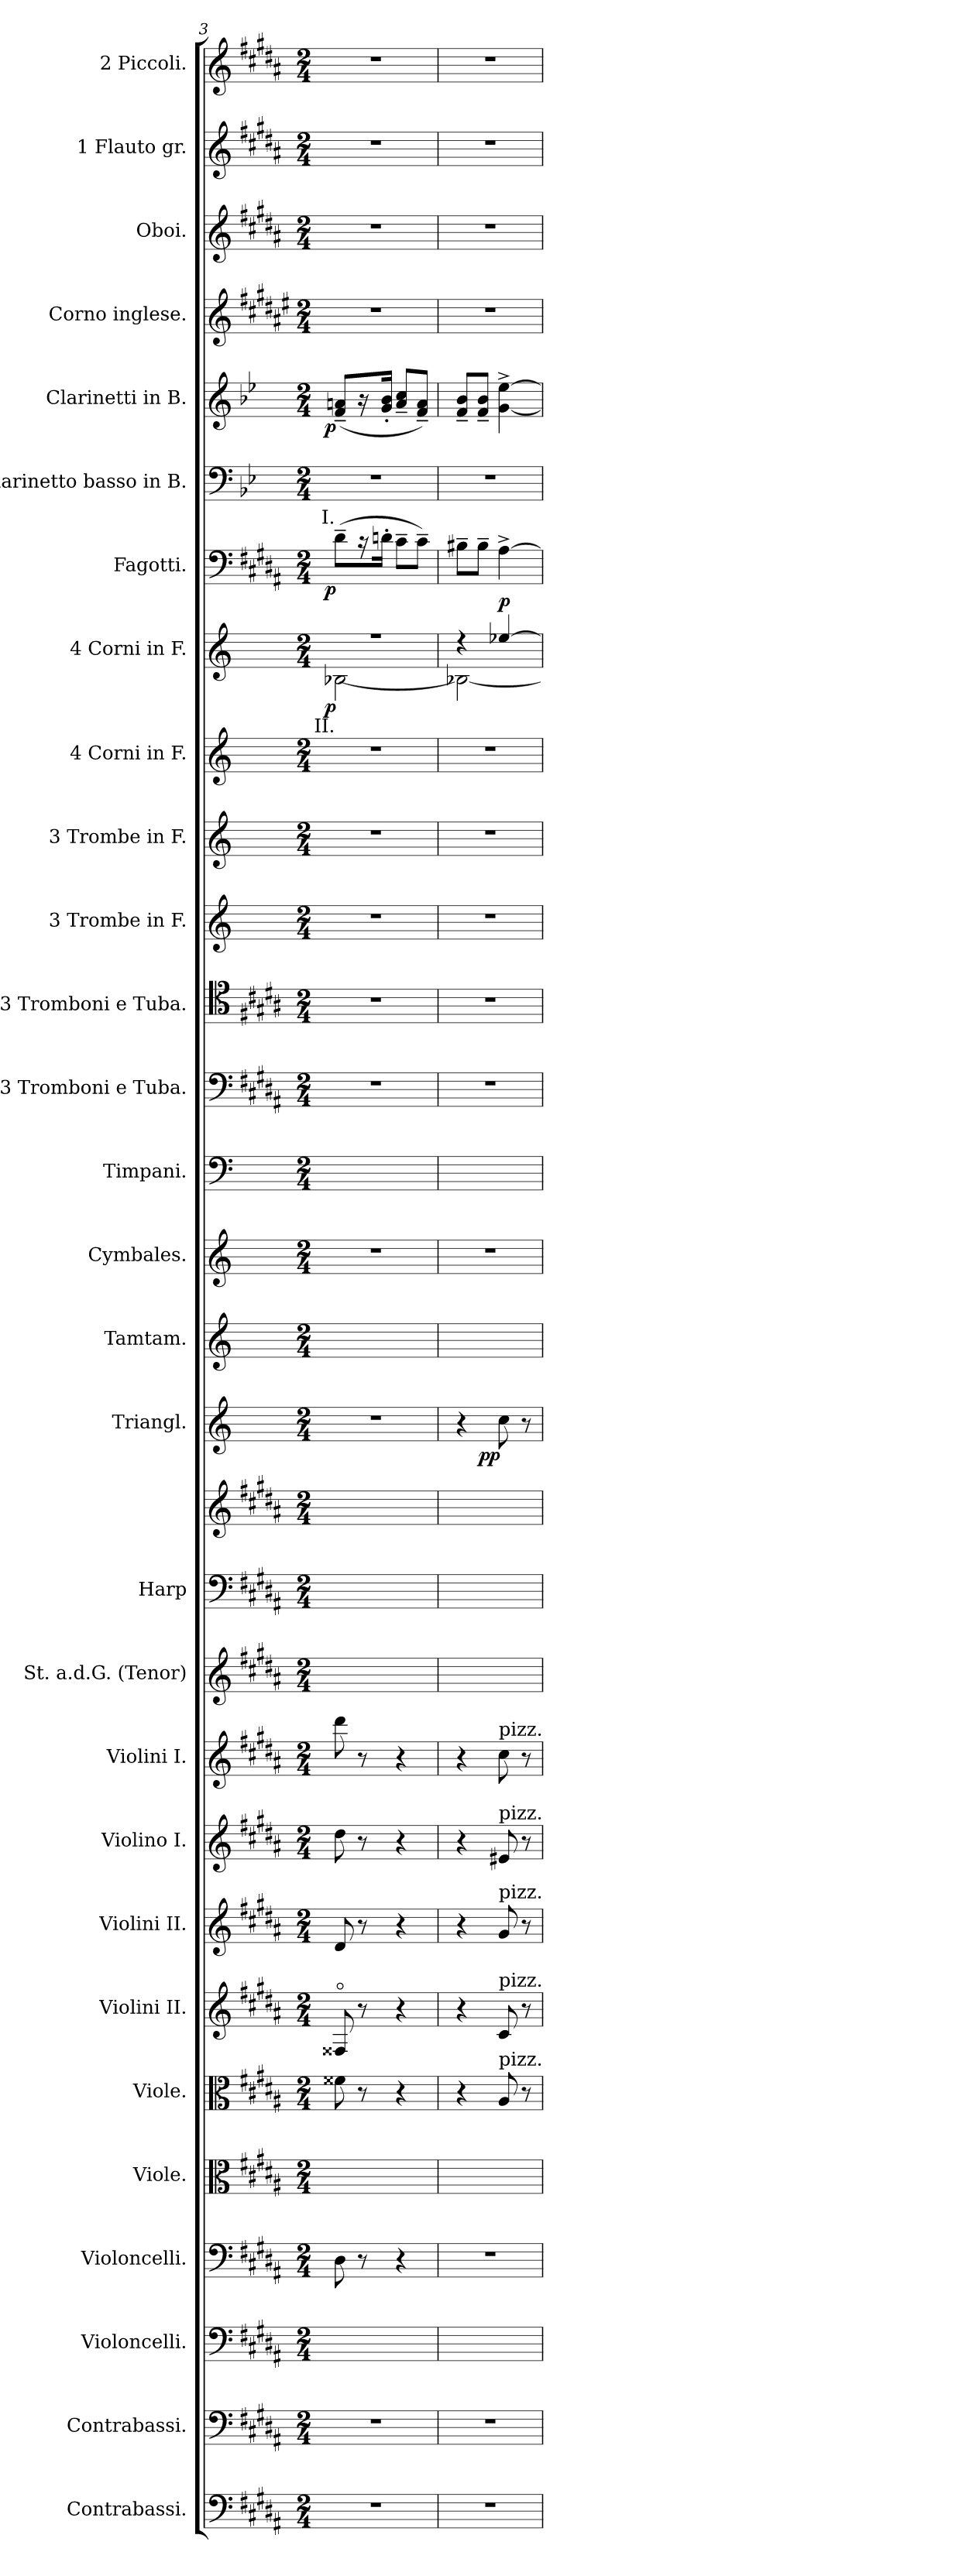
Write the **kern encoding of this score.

**kern	**kern	**kern	**kern	**kern	**kern	**kern	**kern	**kern	**kern	**kern	**kern	**kern	**kern	**dynam	**kern	**kern	**kern	**kern	**kern	**kern	**kern	**kern	**kern	**dynam	**kern	**dynam	**kern	**kern	**dynam	**kern	**kern	**kern	**kern
*part29	*part28	*part27	*part26	*part25	*part24	*part23	*part22	*part21	*part20	*part19	*part18	*part18	*part17	*part17	*part16	*part15	*part14	*part13	*part12	*part11	*part10	*part9	*part8	*part8	*part7	*part7	*part6	*part5	*part5	*part4	*part3	*part2	*part1
*staff30	*staff29	*staff28	*staff27	*staff26	*staff25	*staff24	*staff23	*staff22	*staff21	*staff20	*staff19	*staff18	*staff17	*staff17	*staff16	*staff15	*staff14	*staff13	*staff12	*staff11	*staff10	*staff9	*staff8	*staff8	*staff7	*staff7	*staff6	*staff5	*staff5	*staff4	*staff3	*staff2	*staff1
*I"Contrabassi.	*I"Contrabassi.	*I"Violoncelli.	*I"Violoncelli.	*I"Viole.	*I"Viole.	*I"Violini II.	*I"Violini II.	*I"Violino I.	*I"Violini I.	*I"St. a.d.G. (Tenor)	*I"Harp	*	*I"Triangl.	*	*I"Tamtam.	*I"Cymbales.	*I"Timpani.	*I"3 Tromboni e Tuba.	*I"3 Tromboni e Tuba.	*I"3 Trombe in F.	*I"3 Trombe in F.	*I"4 Corni in F.	*I"4 Corni in F.	*	*I"Fagotti.	*	*I"Clarinetto basso in B.	*I"Clarinetti in B.	*	*I"Corno inglese.	*I"Oboi.	*I"1 Flauto gr.	*I"2 Piccoli.
*I'C. B.	*I'C. B.	*I'Vcll.	*I'Vcll.	*	*	*I'Viol. II.	*I'Viol. II.	*I'Viol. I.	*I'Viol. I.	*I'T	*I'Hp	*	*I'triangl	*	*I'Tam-Tam.	*I'Cymb	*I'Timp.	*	*	*	*	*	*	*	*I'Fag.	*	*I'Cl. B. in B	*I'Cl. in B.	*	*I'Cor.ingl.	*I'Ob.	*I'Fl.gr.	*
*clefF4	*clefF4	*clefF4	*clefF4	*clefC3	*clefC3	*clefG2	*clefG2	*clefG2	*clefG2	*clefG2	*clefF4	*clefG2	*clefG2	*	*clefG2	*clefG2	*clefF4	*clefF4	*clefC4	*clefG2	*clefG2	*clefG2	*clefG2	*	*clefF4	*	*clefF4	*clefG2	*	*clefG2	*clefG2	*clefG2	*clefG2
*	*	*	*	*	*	*	*	*	*	*	*	*	*	*	*	*	*	*	*	*ITrd-3c-5	*ITrd-3c-5	*ITrd4c7	*ITrd4c7	*	*	*	*ITrd1c2	*ITrd1c2	*	*ITrd4c7	*	*	*
*k[f#c#g#d#a#]	*k[f#c#g#d#a#]	*k[f#c#g#d#a#]	*k[f#c#g#d#a#]	*k[f#c#g#d#a#]	*k[f#c#g#d#a#]	*k[f#c#g#d#a#]	*k[f#c#g#d#a#]	*k[f#c#g#d#a#]	*k[f#c#g#d#a#]	*k[f#c#g#d#a#]	*k[f#c#g#d#a#]	*k[f#c#g#d#a#]	*k[]	*	*k[]	*k[]	*k[]	*k[f#c#g#d#a#]	*k[f#c#g#d#a#]	*k[b-]	*k[b-]	*k[b-]	*k[b-]	*	*k[f#c#g#d#a#]	*	*k[b-e-a-d-]	*k[b-e-a-d-]	*	*k[f#c#g#d#a#]	*k[f#c#g#d#a#]	*k[f#c#g#d#a#]	*k[f#c#g#d#a#]
*B:	*B:	*B:	*B:	*B:	*B:	*B:	*B:	*B:	*B:	*B:	*B:	*B:	*	*	*	*	*	*B:	*B:	*	*	*	*	*	*B:	*	*	*	*	*B:	*B:	*B:	*B:
*M2/4	*M2/4	*M2/4	*M2/4	*M2/4	*M2/4	*M2/4	*M2/4	*M2/4	*M2/4	*M2/4	*M2/4	*M2/4	*M2/4	*	*M2/4	*M2/4	*M2/4	*M2/4	*M2/4	*M2/4	*M2/4	*M2/4	*M2/4	*	*M2/4	*	*M2/4	*M2/4	*	*M2/4	*M2/4	*M2/4	*M2/4
=3	=3	=3	=3	=3	=3	=3	=3	=3	=3	=3	=3	=3	=3	=3	=3	=3	=3	=3	=3	=3	=3	=3	=3	=3	=3	=3	=3	=3	=3	=3	=3	=3	=3
*	*	*	*	*	*	*	*	*	*	*	*	*	*	*	*	*	*	*	*	*	*	*	*^	*	*	*	*	*	*	*	*	*	*
!	!	!	!	!	!	!	!	!	!	!	!	!	!	!	!	!	!	!	!	!	!	!	!	!	!	!LO:TX:a:rj:t=I.	!	!	!	!	!	!	!	!
!	!	!	!	!	!	!	!	!	!	!	!	!	!	!	!	!	!	!	!	!	!	!	!LO:TX:b:rj:t=II.	!	!	!	!	!	!	!	!	!	!	!
!	!	!	!	!	!	!	!	!	!	!	!	!	!	!	!	!	!	!	!	!	!	!	!	!	!LO:DY:b:rj	!	!LO:DY:b:rj	!	!	!LO:DY:b:rj	!	!	!	!
2r	2r	2ryy	8D#\	2ryy	8f##X\	8F##Xo/	8d#/	8dd#\	8ddd#\	2ryy	2ryy	2ryy	2r	.	2ryy	2r	2ryy	2r	2r	2r	2r	2r	2rff	[2E-X\	p	(8d#~\L	p	2r	(8e-~>/ 8gn~>/L	p	2r	2r	2r	2r
.	.	.	8r	.	8r	8r	8r	8r	8r	.	.	.	.	.	.	.	.	.	.	.	.	.	.	.	.	16r	.	.	16r	.	.	.	.	.
.	.	.	.	.	.	.	.	.	.	.	.	.	.	.	.	.	.	.	.	.	.	.	.	.	.	16dn'\Jk	.	.	16f'>/ 16a-'>/Jk	.	.	.	.	.
.	.	.	4r	.	4r	4r	4r	4r	4r	.	.	.	.	.	.	.	.	.	.	.	.	.	.	.	.	8c#~\L	.	.	8g~>/ 8b-~>/L	.	.	.	.	.
.	.	.	.	.	.	.	.	.	.	.	.	.	.	.	.	.	.	.	.	.	.	.	.	.	.	8c#~\J)	.	.	8e-~>/ 8g~>/J)	.	.	.	.	.
=4	=4	=4	=4	=4	=4	=4	=4	=4	=4	=4	=4	=4	=4	=4	=4	=4	=4	=4	=4	=4	=4	=4	=4	=4	=4	=4	=4	=4	=4	=4	=4	=4	=4	=4
2r	2r	2ryy	2r	2ryy	4r	4r	4r	4r	4r	2ryy	2ryy	2ryy	4r	.	2ryy	2r	2ryy	2r	2r	2r	2r	2r	4rdd	2E-X\_	.	8B#X~\L	.	2r	8e-~>/ 8a-~>/L	.	2r	2r	2r	2r
.	.	.	.	.	.	.	.	.	.	.	.	.	.	.	.	.	.	.	.	.	.	.	.	.	.	8B#~\J	.	.	8e-~>/ 8a-~>/J	.	.	.	.	.
!	!	!	!	!	!	!	!	!	!LO:TX:a:t=pizz.	!	!	!	!	!	!	!	!	!	!	!	!	!	!	!	!	!	!	!	!	!	!	!	!	!
!	!	!	!	!	!	!	!	!LO:TX:a:t=pizz.	!	!	!	!	!	!	!	!	!	!	!	!	!	!	!	!	!	!	!	!	!	!	!	!	!	!
!	!	!	!	!	!	!	!LO:TX:a:t=pizz.	!	!	!	!	!	!	!	!	!	!	!	!	!	!	!	!	!	!	!	!	!	!	!	!	!	!	!
!	!	!	!	!	!	!LO:TX:a:t=pizz.	!	!	!	!	!	!	!	!	!	!	!	!	!	!	!	!	!	!	!	!	!	!	!	!	!	!	!	!
!	!	!	!	!	!LO:TX:a:t=pizz.	!	!	!	!	!	!	!	!	!	!	!	!	!	!	!	!	!	!	!	!	!	!	!	!	!	!	!	!	!
!	!	!	!	!	!	!	!	!	!	!	!	!	!	!LO:DY:b:rj	!	!	!	!	!	!	!	!	!	!	!LO:DY:a	!	!	!	!	!	!	!	!	!
.	.	.	.	.	8A#/	8c#/	8g#/	8e#X/	8cc#\	.	.	.	8cc\	pp	.	.	.	.	.	.	.	.	[4a-X/	.	p	[4A#^\	.	.	[4f^\ [4dd-^\	.	.	.	.	.
.	.	.	.	.	8r	8r	8r	8r	8r	.	.	.	8r	.	.	.	.	.	.	.	.	.	.	.	.	.	.	.	.	.	.	.	.	.
*	*	*	*	*	*	*	*	*	*	*	*	*	*	*	*	*	*	*	*	*	*	*	*v	*v	*	*	*	*	*	*	*	*	*	*
=	=	=	=	=	=	=	=	=	=	=	=	=	=	=	=	=	=	=	=	=	=	=	=	=	=	=	=	=	=	=	=	=	=
*-	*-	*-	*-	*-	*-	*-	*-	*-	*-	*-	*-	*-	*-	*-	*-	*-	*-	*-	*-	*-	*-	*-	*-	*-	*-	*-	*-	*-	*-	*-	*-	*-	*-
